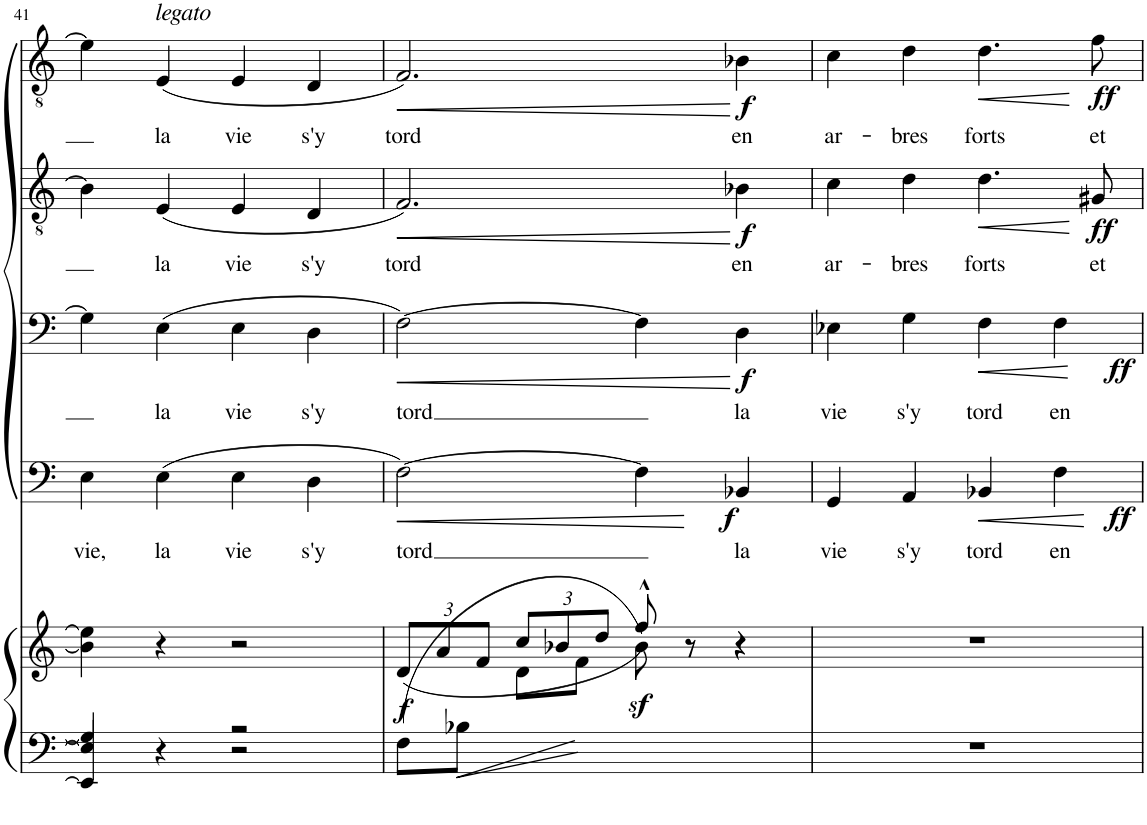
**kern	**kern	**dynam	**kern	**text	**dynam	**kern	**text	**dynam	**kern	**text	**dynam	**kern	**text	**dynam
*part5	*part5	*part5	*part4	*part4	*part4	*part3	*part3	*part3	*part2	*part2	*part2	*part1	*part1	*part1
*staff6	*staff5	*staff5/6	*staff4	*staff4	*staff4	*staff3	*staff3	*staff3	*staff2	*staff2	*staff2	*staff1	*staff1	*staff1
*I"Piano	*	*	*I"Basse II	*	*	*I"Basse I	*	*	*I"Ténor II	*	*	*I"Ténor I	*	*
*I'Pno	*	*	*	*	*	*	*	*	*	*	*	*	*	*
!!LO:PB:g=z
*clefF4	*clefG2	*	*clefF4	*	*	*clefF4	*	*	*clefGv2	*	*	*clefGv2	*	*
*k[]	*k[]	*	*k[]	*	*	*k[]	*	*	*k[]	*	*	*k[]	*	*
*M4/4	*M4/4	*	*M4/4	*	*	*M4/4	*	*	*M4/4	*	*	*M4/4	*	*
*met(c)	*met(c)	*	*met(c)	*	*	*met(c)	*	*	*met(c)	*	*	*met(c)	*	*
=41	=41	=41	=41	=41	=41	=41	=41	=41	=41	=41	=41	=41	=41	=41
*^	*	*	*	*	*	*	*	*	*	*	*	*	*	*
!	!	!	!	!	!LO:LY:b	!	!	!	!	!	!	!	!	!	!
4G#/]	4EE/] 4E/]	4b\] 4ee\]	.	4E\	vie,	.	4G#\]	.	.	4B\]	.	.	4e\]	.	.
!	!	!	!	!	!	!	!	!	!	!	!	!	!LO:TX:a:i:t=legato	!	!
!	!	!	!	!	!LO:LY:b	!	!	!LO:LY:b	!	!	!LO:LY:b	!	!	!LO:LY:b	!
4r	4ryy	4r	.	(4E\	la	.	(4E\	la	.	(4E/	la	.	(4E/	la	.
!	!	!	!	!	!LO:LY:b	!	!	!LO:LY:b	!	!	!LO:LY:b	!	!	!LO:LY:b	!
2r	2r	2r	.	4E\	vie	.	4E\	vie	.	4E/	vie	.	4E/	vie	.
!	!	!	!	!	!LO:LY:b	!	!	!LO:LY:b	!	!	!LO:LY:b	!	!	!LO:LY:b	!
.	.	.	.	4D\	s'y	.	4D\	s'y	.	4D/	s'y	.	4D/	s'y	.
*v	*v	*	*	*	*	*	*	*	*	*	*	*	*	*	*
=42	=42	=42	=42	=42	=42	=42	=42	=42	=42	=42	=42	=42	=42	=42
*	*Xbrackettup	*	*	*	*	*	*	*	*	*	*	*	*	*
*	*^	*	*	*	*	*	*	*	*	*	*	*	*	*
!	!	!	!LO:DY:b	!	!LO:LY:b	!LO:HP:b	!	!LO:LY:b	!LO:HP:b	!	!LO:LY:b	!LO:HP:b	!	!LO:LY:b	!LO:HP:b
(8F\L	(12d/L	4ryy	f	[2F\)	tord	<	[2F\)	tord	<	2.F/)	tord	<	2.F/)	tord	<
.	12a/	.	.	.	.	.	.	.	.	.	.	.	.	.	.
!	!	!	!LO:HP:b=2	!	!	!	!	!	!	!	!	!	!	!	!
8B-X\J	.	.	<	.	.	.	.	.	.	.	.	.	.	.	.
.	12f/J	.	.	.	.	.	.	.	.	.	.	.	.	.	.
4.ryy	12cc/L	8d\L	.	.	.	.	.	.	.	.	.	.	.	.	.
.	12b-X/	.	.	.	.	.	.	.	.	.	.	.	.	.	.
.	.	8f\J	.	.	.	.	.	.	.	.	.	.	.	.	.
.	12dd/J	.	.	.	.	.	.	.	.	.	.	.	.	.	.
!	!	!	!LO:DY:n=1:b	!	!	!	!	!	!	!	!	!	!	!	!
.	8ff^^/)	8b-\)	[ sf	4F\]	.	.	4F\]	.	.	.	.	.	.	.	.
8r	8r	4.ryy	.	.	.	.	.	.	.	.	.	.	.	.	.
!	!	!	!	!	!LO:LY:b	!LO:DY:n=1:b	!	!LO:LY:b	!LO:DY:n=1:b	!	!LO:LY:b	!LO:DY:n=1:b	!	!LO:LY:b	!LO:DY:n=1:b
4r	4r	.	.	4BB-X/	la	[ f	4D\	la	[ f	4B-X\	en	[ f	4B-X\	en	[ f
*	*v	*v	*	*	*	*	*	*	*	*	*	*	*	*	*
=43	=43	=43	=43	=43	=43	=43	=43	=43	=43	=43	=43	=43	=43	=43
!	!	!	!	!LO:LY:b	!	!	!LO:LY:b	!	!	!LO:LY:b	!	!	!LO:LY:b	!
1r	1r	.	4GG/	vie	.	4E-X\	vie	.	4c\	ar-	.	4c\	ar-	.
!	!	!	!	!LO:LY:b	!	!	!LO:LY:b	!	!	!LO:LY:b	!	!	!LO:LY:b	!
.	.	.	4AA/	s'y	.	4G\	s'y	.	4d\	-bres	.	4d\	-bres	.
!	!	!	!	!LO:LY:b	!LO:HP:b	!	!LO:LY:b	!LO:HP:b	!	!LO:LY:b	!LO:HP:b	!	!LO:LY:b	!LO:HP:b
.	.	.	4BB-X/	tord	<	4F\	tord	<	4.d\	forts	<	4.d\	forts	<
!	!	!	!	!LO:LY:b	!LO:DY:n=1:b	!	!LO:LY:b	!LO:DY:b	!	!	!	!	!	!
.	.	.	4F\	en	[ ff	4F\	en	ff	.	.	.	.	.	.
!	!	!	!	!	!	!	!	!	!	!LO:LY:b	!LO:DY:b	!	!LO:LY:b	!LO:DY:b
.	.	.	.	.	.	.	.	.	8G#X/	et	ff	8f\	et	ff
.	.	.	.	.	.	.	.	[	.	.	[	.	.	[
=	=	=	=	=	=	=	=	=	=	=	=	=	=	=
*-	*-	*-	*-	*-	*-	*-	*-	*-	*-	*-	*-	*-	*-	*-
